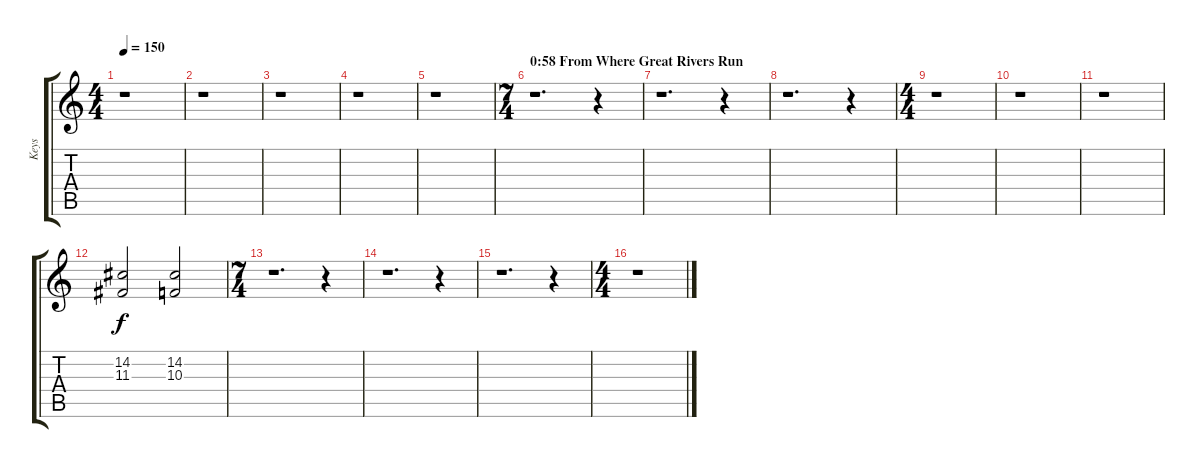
\track ("Keys" "Keys") {instrument trumpet}
\staff {score tabs}
\tuning (E4 B3 G3 D3 A2 E2) {hide}
\ts (4 4)
\tempo 150
\clef g2
\ks c
r.1{dy f} |
r.1 |
r.1 |
r.1 |
r.1 |
\ts (7 4)
\section ("" "0:58 From Where Great Rivers Run")
r.1{d} r.4 |
r.1{d} r.4 |
r.1{d} r.4 |
\ts (4 4)
r.1 |
r.1 |
r.1 |
(14.2 11.3).2 (14.2 10.3).2 |
\ts (7 4)
r.1{d} r.4 |
r.1{d} r.4 |
r.1{d} r.4 |
\ts (4 4)
r.1
